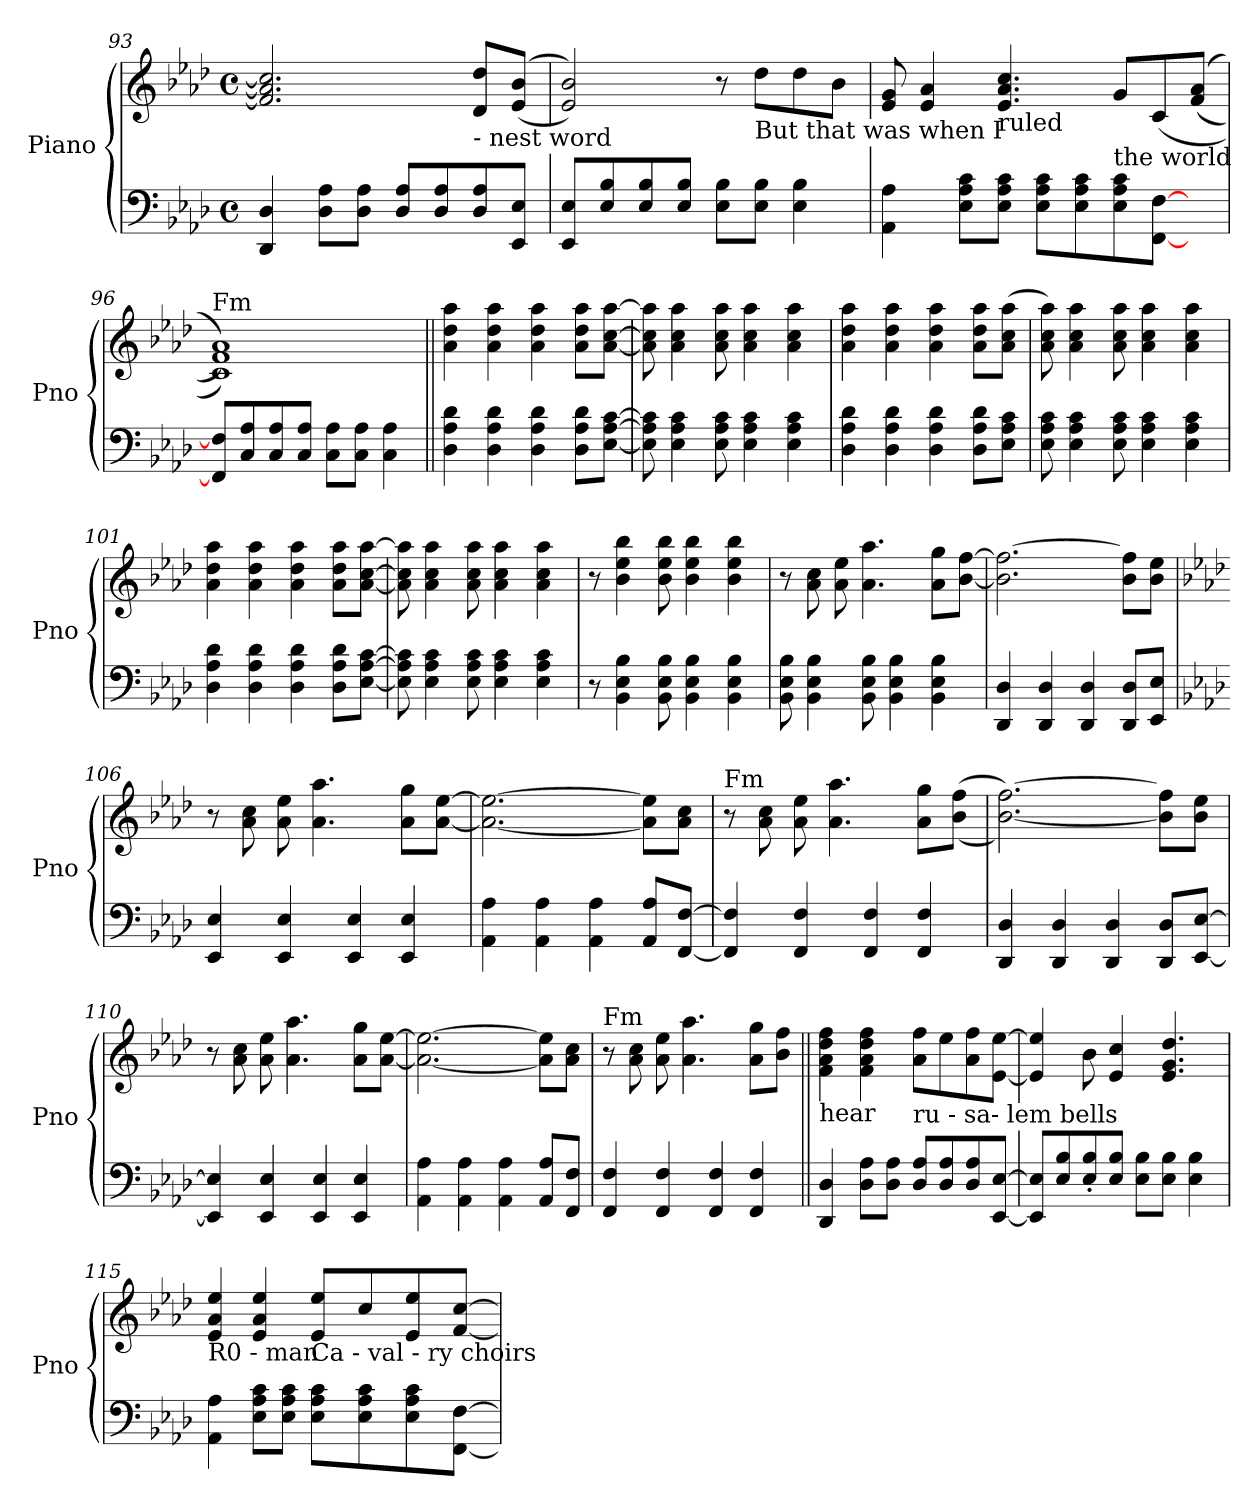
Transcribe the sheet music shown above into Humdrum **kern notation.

**kern	**kern
*part1	*part1
*staff2	*staff1
*I"Piano	*
*I'Pno	*
*clefF4	*clefG2
*k[b-e-a-d-]	*k[b-e-a-d-]
*M4/4	*M4/4
*met(c)	*met(c)
=93	=93
4DD-/ 4D-/	2.f/] 2.a-/] 2.cc/]
8D-\ 8A-\L	.
8D-\ 8A-\J	.
8D-/ 8A-/L	.
8D-/ 8A-/	.
!	!LO:TX:b:t=- nest word
8D-/ 8A-/	8d-/ 8dd-/L
8EE-/ 8E-/J	(<(>8e-/ 8b-/J
!!LO:LB:g=z
=94	=94
8EE-/ 8E-/L	2e-/ 2b-/))
8E-/ 8B-/	.
8E-/ 8B-/	.
8E-/ 8B-/J	.
8E-\ 8B-\L	8r
!	!LO:TX:b:t=But that was when I
8E-\ 8B-\J	8dd-\L
4E-\ 4B-\	8dd-\
.	8b-\J
=95	=95
4AA-\ 4A-\	8e-/ 8g/
.	4e-/ 4a-/
8E-\ 8A-\ 8c\L	.
!	!LO:TX:b:t=ruled
8E-\ 8A-\ 8c\J	4.e-/ 4.a-/ 4.cc/
8E-\ 8A-\ 8c\L	.
8E-\ 8A-\ 8c\	.
!	!LO:TX:b:t=the world
8E-\ 8A-\ 8c\	8g/L
[<8FF\ [>8F\J	(<8c/
8ryy	(<(>8f/ 8a-/J
=96	=96
*	*^
!	!LO:TX:a:t=Fm	!
8FF/] 8F/]L	1f 1a-))	1c)
8C/ 8A-/	.	.
8C/ 8A-/	.	.
8C/ 8A-/J	.	.
8C\ 8A-\L	.	.
8C\ 8A-\J	.	.
4C\ 4A-\	.	.
*	*v	*v
!!LO:LB:g=z
=97||	=97||
4D-\ 4A-\ 4d-\	4a-\ 4dd-\ 4aa-\
4D-\ 4A-\ 4d-\	4a-\ 4dd-\ 4aa-\
4D-\ 4A-\ 4d-\	4a-\ 4dd-\ 4aa-\
8D-\ 8A-\ 8d-\L	8a-\ 8dd-\ 8aa-\L
[<8E-\ [>8A-\ [>8c\J	[<8a-\ [>8cc\ [>8aa-\J
=98	=98
8E-\] 8A-\] 8c\]	8a-\] 8cc\] 8aa-\]
4E-\ 4A-\ 4c\	4a-\ 4cc\ 4aa-\
8E-\ 8A-\ 8c\	8a-\ 8cc\ 8aa-\
4E-\ 4A-\ 4c\	4a-\ 4cc\ 4aa-\
4E-\ 4A-\ 4c\	4a-\ 4cc\ 4aa-\
=99	=99
4D-\ 4A-\ 4d-\	4a-\ 4dd-\ 4aa-\
4D-\ 4A-\ 4d-\	4a-\ 4dd-\ 4aa-\
4D-\ 4A-\ 4d-\	4a-\ 4dd-\ 4aa-\
8D-\ 8A-\ 8d-\L	8a-\ 8dd-\ 8aa-\L
8E-\ 8A-\ 8c\J	(>8a-\ 8cc\ 8aa-\J
!!LO:LB:g=z
=100	=100
8E-\ 8A-\ 8c\	8a-\ 8cc\ 8aa-\)
4E-\ 4A-\ 4c\	4a-\ 4cc\ 4aa-\
8E-\ 8A-\ 8c\	8a-\ 8cc\ 8aa-\
4E-\ 4A-\ 4c\	4a-\ 4cc\ 4aa-\
4E-\ 4A-\ 4c\	4a-\ 4cc\ 4aa-\
=101	=101
4D-\ 4A-\ 4d-\	4a-\ 4dd-\ 4aa-\
4D-\ 4A-\ 4d-\	4a-\ 4dd-\ 4aa-\
4D-\ 4A-\ 4d-\	4a-\ 4dd-\ 4aa-\
8D-\ 8A-\ 8d-\L	8a-\ 8dd-\ 8aa-\L
[<8E-\ [>8A-\ [>8c\J	[<8a-\ [>8cc\ [>8aa-\J
=102	=102
8E-\] 8A-\] 8c\]	8a-\] 8cc\] 8aa-\]
4E-\ 4A-\ 4c\	4a-\ 4cc\ 4aa-\
8E-\ 8A-\ 8c\	8a-\ 8cc\ 8aa-\
4E-\ 4A-\ 4c\	4a-\ 4cc\ 4aa-\
4E-\ 4A-\ 4c\	4a-\ 4cc\ 4aa-\
!!LO:LB:g=z
=103	=103
8r	8r
4BB-\ 4E-\ 4B-\	4b-\ 4ee-\ 4bb-\
8BB-\ 8E-\ 8B-\	8b-\ 8ee-\ 8bb-\
4BB-\ 4E-\ 4B-\	4b-\ 4ee-\ 4bb-\
4BB-\ 4E-\ 4B-\	4b-\ 4ee-\ 4bb-\
=104	=104
8BB-\ 8E-\ 8B-\	8r
4BB-\ 4E-\ 4B-\	8a-\ 8cc\
.	8a-\ 8ee-\
8BB-\ 8E-\ 8B-\	4.a-\ 4.aa-\
4BB-\ 4E-\ 4B-\	.
4BB-\ 4E-\ 4B-\	8a-\ 8gg\L
.	[<8b-\ [>8ff\J
=105	=105
4DD-/ 4D-/	2.b-\] 2.ff\_>
4DD-/ 4D-/	.
4DD-/ 4D-/	.
8DD-/ 8D-/L	8b-\ 8ff\]L
8EE-/ 8E-/J	8b-\ 8ee-\J
!!LO:PB:g=z
=106	=106
*k[b-e-a-d-]	*k[b-e-a-d-]
4EE-/ 4E-/	8r
.	8a-\ 8cc\
4EE-/ 4E-/	8a-\ 8ee-\
.	4.a-\ 4.aa-\
4EE-/ 4E-/	.
4EE-/ 4E-/	8a-\ 8gg\L
.	[<8a-\ [>8ee-\J
=107	=107
4AA-\ 4A-\	2.a-\_< 2.ee-\_>
4AA-\ 4A-\	.
4AA-\ 4A-\	.
8AA-/ 8A-/L	8a-\] 8ee-\]L
[<8FF/ [>8F/J	8a-\ 8cc\J
=108	=108
!	!LO:TX:a:t=Fm
4FF/] 4F/]	8r
.	8a-\ 8cc\
4FF/ 4F/	8a-\ 8ee-\
.	4.a-\ 4.aa-\
4FF/ 4F/	.
4FF/ 4F/	8a-\ 8gg\L
.	(>(>8b-\ 8ff\J
!!LO:LB:g=z
=109	=109
4DD-/ 4D-/	[<2.b-\ [>2.ff\))
4DD-/ 4D-/	.
4DD-/ 4D-/	.
8DD-/ 8D-/L	8b-\] 8ff\]L
[<8EE-/ [>8E-/J	8b-\ 8ee-\J
=110	=110
4EE-/] 4E-/]	8r
.	8a-\ 8cc\
4EE-/ 4E-/	8a-\ 8ee-\
.	4.a-\ 4.aa-\
4EE-/ 4E-/	.
4EE-/ 4E-/	8a-\ 8gg\L
.	[<8a-\ [>8ee-\J
=111	=111
4AA-\ 4A-\	2.a-\_< 2.ee-\_>
4AA-\ 4A-\	.
4AA-\ 4A-\	.
8AA-/ 8A-/L	8a-\] 8ee-\]L
8FF/ 8F/J	8a-\ 8cc\J
!!LO:LB:g=z
=112	=112
!	!LO:TX:a:t=Fm
4FF/ 4F/	8r
.	8a-\ 8cc\
4FF/ 4F/	8a-\ 8ee-\
.	4.a-\ 4.aa-\
4FF/ 4F/	.
4FF/ 4F/	8a-\ 8gg\L
.	8b-\ 8ff\J
=113||	=113||
!	!LO:TX:b:t=hear
4DD-/ 4D-/	4f\ 4a-\ 4dd-\ 4ff\
8D-\ 8A-\L	4f\ 4a-\ 4dd-\ 4ff\
8D-\ 8A-\J	.
!	!LO:TX:b:t=ru - sa- lem bells
8D-/ 8A-/L	8a-\ 8ff\L
8D-/ 8A-/	8ee-\
8D-/ 8A-/	8a-\ 8ff\
[<8EE-/ [>8E-/J	[<8e-\ [>8ee-\J
=114	=114
8EE-/] 8E-/]L	4e-/] 4ee-/]
8E-/ 8B-/	.
8E-/'> 8B-/'>	8b-\
8E-/ 8B-/J	4e-/ 4cc/
8E-\ 8B-\L	.
8E-\ 8B-\J	4.e-/ 4.g/ 4.dd-/
4E-\ 4B-\	.
!!LO:LB:g=z
=115	=115
!	!LO:TX:b:t=R0 - man
4AA-\ 4A-\	4e-/ 4a-/ 4ee-/
8E-\ 8A-\ 8c\L	4e-/ 4a-/ 4ee-/
8E-\ 8A-\ 8c\J	.
!	!LO:TX:b:t=Ca - val - ry choirs
8E-\ 8A-\ 8c\L	8e-/ 8ee-/L
8E-\ 8A-\ 8c\	8cc/
8E-\ 8A-\ 8c\	8e-/ 8ee-/
[<8FF\ [>8F\J	[<8f/ [>8cc/J
=	=
*-	*-
